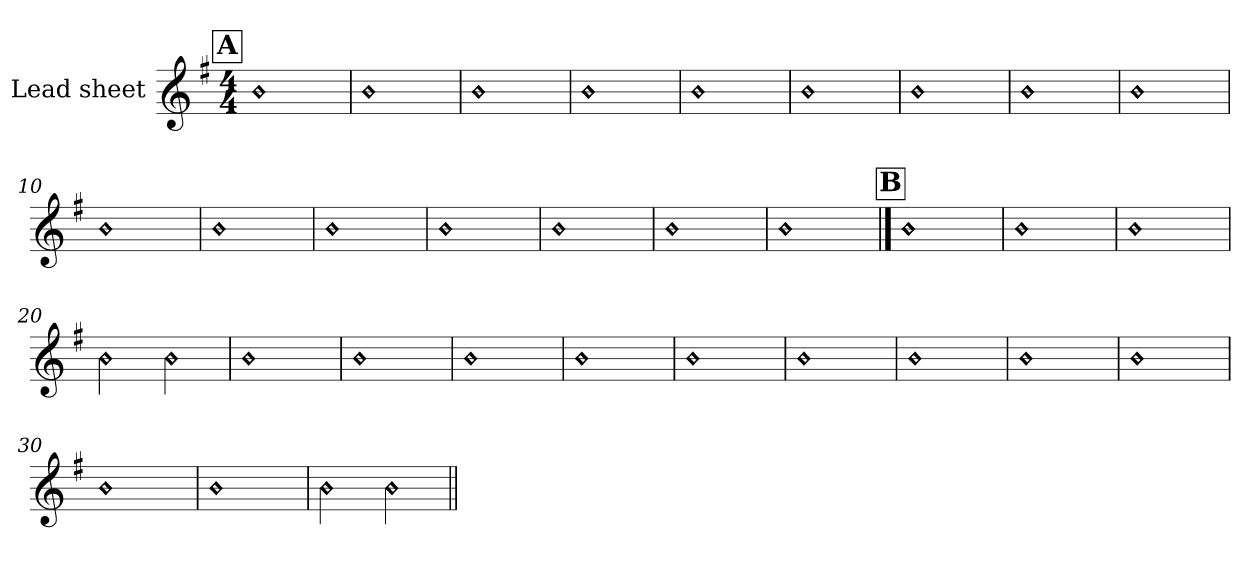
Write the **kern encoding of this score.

**kern
*part1
*staff1
*I"Lead sheet
*clefG2
*k[f#]
*G:
*M4/4
!!LO:REH:place=s1:a:t=A
=1||
!LO:N:head=diamond
1b
=2
!LO:N:head=diamond
1b
=3
!LO:N:head=diamond
1b
=4
!LO:N:head=diamond
1b
!!LO:LB:g=z
=5
!LO:N:head=diamond
1b
=6
!LO:N:head=diamond
1b
=7
!LO:N:head=diamond
1b
=8
!LO:N:head=diamond
1b
!!LO:LB:g=z
=9
!LO:N:head=diamond
1b
=10
!LO:N:head=diamond
1b
=11
!LO:N:head=diamond
1b
=12
!LO:N:head=diamond
1b
!!LO:LB:g=z
=13
!LO:N:head=diamond
1b
=14
!LO:N:head=diamond
1b
=15
!LO:N:head=diamond
1b
=16
!LO:N:head=diamond
1b
!!LO:LB:g=z
!!LO:REH:place=s1:a:t=B
==17
!LO:N:head=diamond
1b
=18
!LO:N:head=diamond
1b
=19
!LO:N:head=diamond
1b
=20
!LO:N:head=diamond
2b
!LO:N:head=diamond
2b
!!LO:LB:g=z
=21
!LO:N:head=diamond
1b
=22
!LO:N:head=diamond
1b
=23
!LO:N:head=diamond
1b
=24
!LO:N:head=diamond
1b
!!LO:LB:g=z
=25
!LO:N:head=diamond
1b
=26
!LO:N:head=diamond
1b
=27
!LO:N:head=diamond
1b
=28
!LO:N:head=diamond
1b
!!LO:LB:g=z
=29
!LO:N:head=diamond
1b
=30
!LO:N:head=diamond
1b
=31
!LO:N:head=diamond
1b
=32
!LO:N:head=diamond
2b
!LO:N:head=diamond
2b
=||
*-
